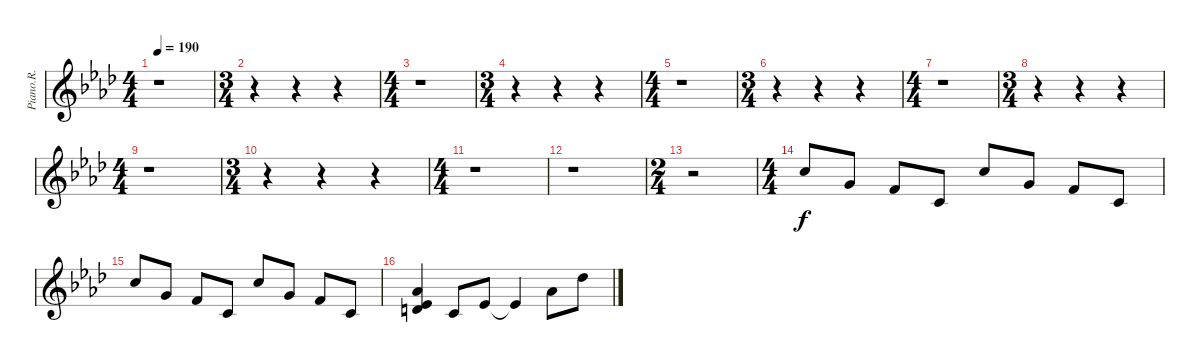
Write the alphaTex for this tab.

\track ("Piano.R." "Piano.R.") {instrument brightacousticpiano}
\staff {score}
\tuning (A4 B3 G3 D3 A2 E2) {hide}
\ts (4 4)
\tempo 190
\clef g2
\ks ab
r.1{dy f} |
\ts (3 4)
r.4 r.4 r.4 |
\ts (4 4)
r.1 |
\ts (3 4)
r.4 r.4 r.4 |
\ts (4 4)
r.1 |
\ts (3 4)
r.4 r.4 r.4 |
\ts (4 4)
r.1 |
\ts (3 4)
r.4 r.4 r.4 |
\ts (4 4)
r.1 |
\ts (3 4)
r.4 r.4 r.4 |
\ts (4 4)
r.1 |
r.1 |
\ts (2 4)
r.2 |
\ts (4 4)
3.1.8 8.2.8 6.2.8 1.2.8 3.1.8 8.2.8 6.2.8 1.2.8 |
3.1.8 8.2.8 6.2.8 1.2.8 3.1.8 8.2.8 6.2.8 1.2.8 |
(3.2 8.3 18.4).4 1.2.8 4.2.8 4.2{t}.4 9.2.8 4.1.8
